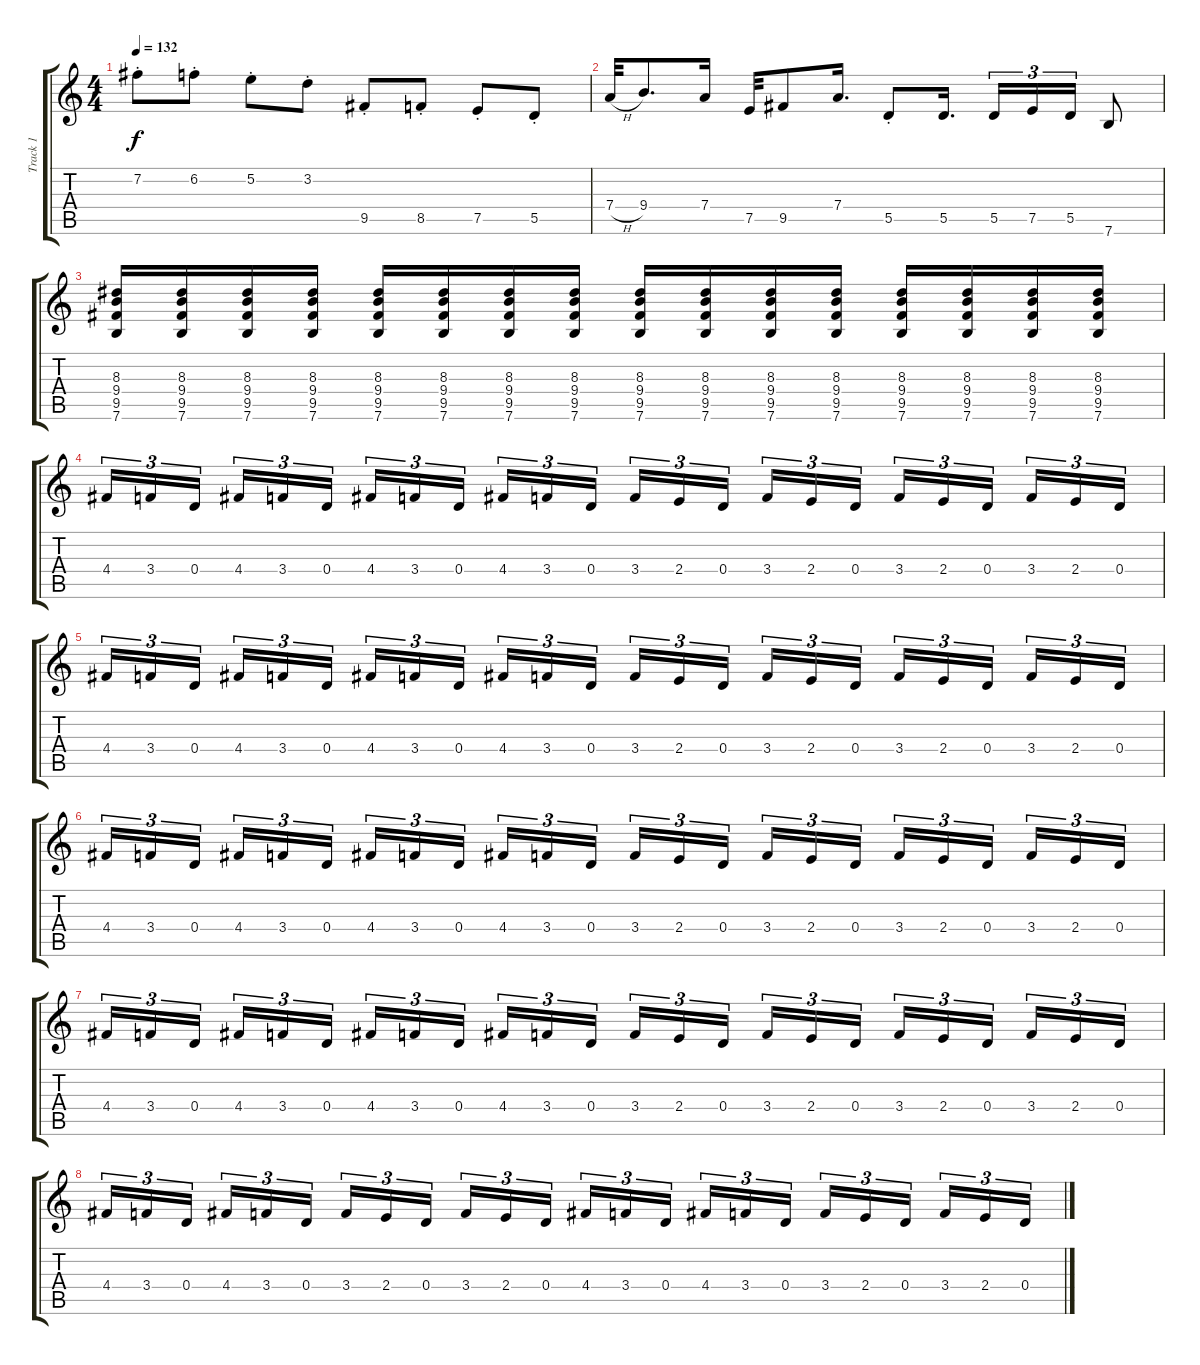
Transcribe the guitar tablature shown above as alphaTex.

\track ("Track 1" "Track 1") {instrument acousticguitarsteel}
\staff {score tabs}
\tuning (E4 B3 G3 D3 A2 E2) {hide}
\ts (4 4)
\tempo 132
\clef g2
\ks c
7.2{st}.8{dy f} 6.2{st}.8 5.2{st}.8 3.2{st}.8 9.5{st}.8 8.5{st}.8 7.5{st}.8 5.5{st}.8 |
7.4{h}.32 9.4.8{d} 7.4.16 7.5.32 9.5.8 7.4.16{d} 5.5{st}.8 5.5.16{d} 5.5.16{tu (3 2)} 7.5.16{tu (3 2)} 5.5.16{tu (3 2)} 7.6.8 |
(8.3 9.4 9.5 7.6).16 (8.3 9.4 9.5 7.6).16 (8.3 9.4 9.5 7.6).16 (8.3 9.4 9.5 7.6).16 (8.3 9.4 9.5 7.6).16 (8.3 9.4 9.5 7.6).16 (8.3 9.4 9.5 7.6).16 (8.3 9.4 9.5 7.6).16 (8.3 9.4 9.5 7.6).16 (8.3 9.4 9.5 7.6).16 (8.3 9.4 9.5 7.6).16 (8.3 9.4 9.5 7.6).16 (8.3 9.4 9.5 7.6).16 (8.3 9.4 9.5 7.6).16 (8.3 9.4 9.5 7.6).16 (8.3 9.4 9.5 7.6).16 |
4.4.16{tu (3 2)} 3.4.16{tu (3 2)} 0.4.16{tu (3 2) beam splitsecondary} 4.4.16{tu (3 2)} 3.4.16{tu (3 2)} 0.4.16{tu (3 2)} 4.4.16{tu (3 2)} 3.4.16{tu (3 2)} 0.4.16{tu (3 2) beam splitsecondary} 4.4.16{tu (3 2)} 3.4.16{tu (3 2)} 0.4.16{tu (3 2)} 3.4.16{tu (3 2)} 2.4.16{tu (3 2)} 0.4.16{tu (3 2) beam splitsecondary} 3.4.16{tu (3 2)} 2.4.16{tu (3 2)} 0.4.16{tu (3 2)} 3.4.16{tu (3 2)} 2.4.16{tu (3 2)} 0.4.16{tu (3 2) beam splitsecondary} 3.4.16{tu (3 2)} 2.4.16{tu (3 2)} 0.4.16{tu (3 2)} |
4.4.16{tu (3 2)} 3.4.16{tu (3 2)} 0.4.16{tu (3 2) beam splitsecondary} 4.4.16{tu (3 2)} 3.4.16{tu (3 2)} 0.4.16{tu (3 2)} 4.4.16{tu (3 2)} 3.4.16{tu (3 2)} 0.4.16{tu (3 2) beam splitsecondary} 4.4.16{tu (3 2)} 3.4.16{tu (3 2)} 0.4.16{tu (3 2)} 3.4.16{tu (3 2)} 2.4.16{tu (3 2)} 0.4.16{tu (3 2) beam splitsecondary} 3.4.16{tu (3 2)} 2.4.16{tu (3 2)} 0.4.16{tu (3 2)} 3.4.16{tu (3 2)} 2.4.16{tu (3 2)} 0.4.16{tu (3 2) beam splitsecondary} 3.4.16{tu (3 2)} 2.4.16{tu (3 2)} 0.4.16{tu (3 2)} |
4.4.16{tu (3 2)} 3.4.16{tu (3 2)} 0.4.16{tu (3 2) beam splitsecondary} 4.4.16{tu (3 2)} 3.4.16{tu (3 2)} 0.4.16{tu (3 2)} 4.4.16{tu (3 2)} 3.4.16{tu (3 2)} 0.4.16{tu (3 2) beam splitsecondary} 4.4.16{tu (3 2)} 3.4.16{tu (3 2)} 0.4.16{tu (3 2)} 3.4.16{tu (3 2)} 2.4.16{tu (3 2)} 0.4.16{tu (3 2) beam splitsecondary} 3.4.16{tu (3 2)} 2.4.16{tu (3 2)} 0.4.16{tu (3 2)} 3.4.16{tu (3 2)} 2.4.16{tu (3 2)} 0.4.16{tu (3 2) beam splitsecondary} 3.4.16{tu (3 2)} 2.4.16{tu (3 2)} 0.4.16{tu (3 2)} |
4.4.16{tu (3 2)} 3.4.16{tu (3 2)} 0.4.16{tu (3 2) beam splitsecondary} 4.4.16{tu (3 2)} 3.4.16{tu (3 2)} 0.4.16{tu (3 2)} 4.4.16{tu (3 2)} 3.4.16{tu (3 2)} 0.4.16{tu (3 2) beam splitsecondary} 4.4.16{tu (3 2)} 3.4.16{tu (3 2)} 0.4.16{tu (3 2)} 3.4.16{tu (3 2)} 2.4.16{tu (3 2)} 0.4.16{tu (3 2) beam splitsecondary} 3.4.16{tu (3 2)} 2.4.16{tu (3 2)} 0.4.16{tu (3 2)} 3.4.16{tu (3 2)} 2.4.16{tu (3 2)} 0.4.16{tu (3 2) beam splitsecondary} 3.4.16{tu (3 2)} 2.4.16{tu (3 2)} 0.4.16{tu (3 2)} |
4.4.16{tu (3 2)} 3.4.16{tu (3 2)} 0.4.16{tu (3 2) beam splitsecondary} 4.4.16{tu (3 2)} 3.4.16{tu (3 2)} 0.4.16{tu (3 2)} 3.4.16{tu (3 2)} 2.4.16{tu (3 2)} 0.4.16{tu (3 2) beam splitsecondary} 3.4.16{tu (3 2)} 2.4.16{tu (3 2)} 0.4.16{tu (3 2)} 4.4.16{tu (3 2)} 3.4.16{tu (3 2)} 0.4.16{tu (3 2) beam splitsecondary} 4.4.16{tu (3 2)} 3.4.16{tu (3 2)} 0.4.16{tu (3 2)} 3.4.16{tu (3 2)} 2.4.16{tu (3 2)} 0.4.16{tu (3 2) beam splitsecondary} 3.4.16{tu (3 2)} 2.4.16{tu (3 2)} 0.4.16{tu (3 2)}
